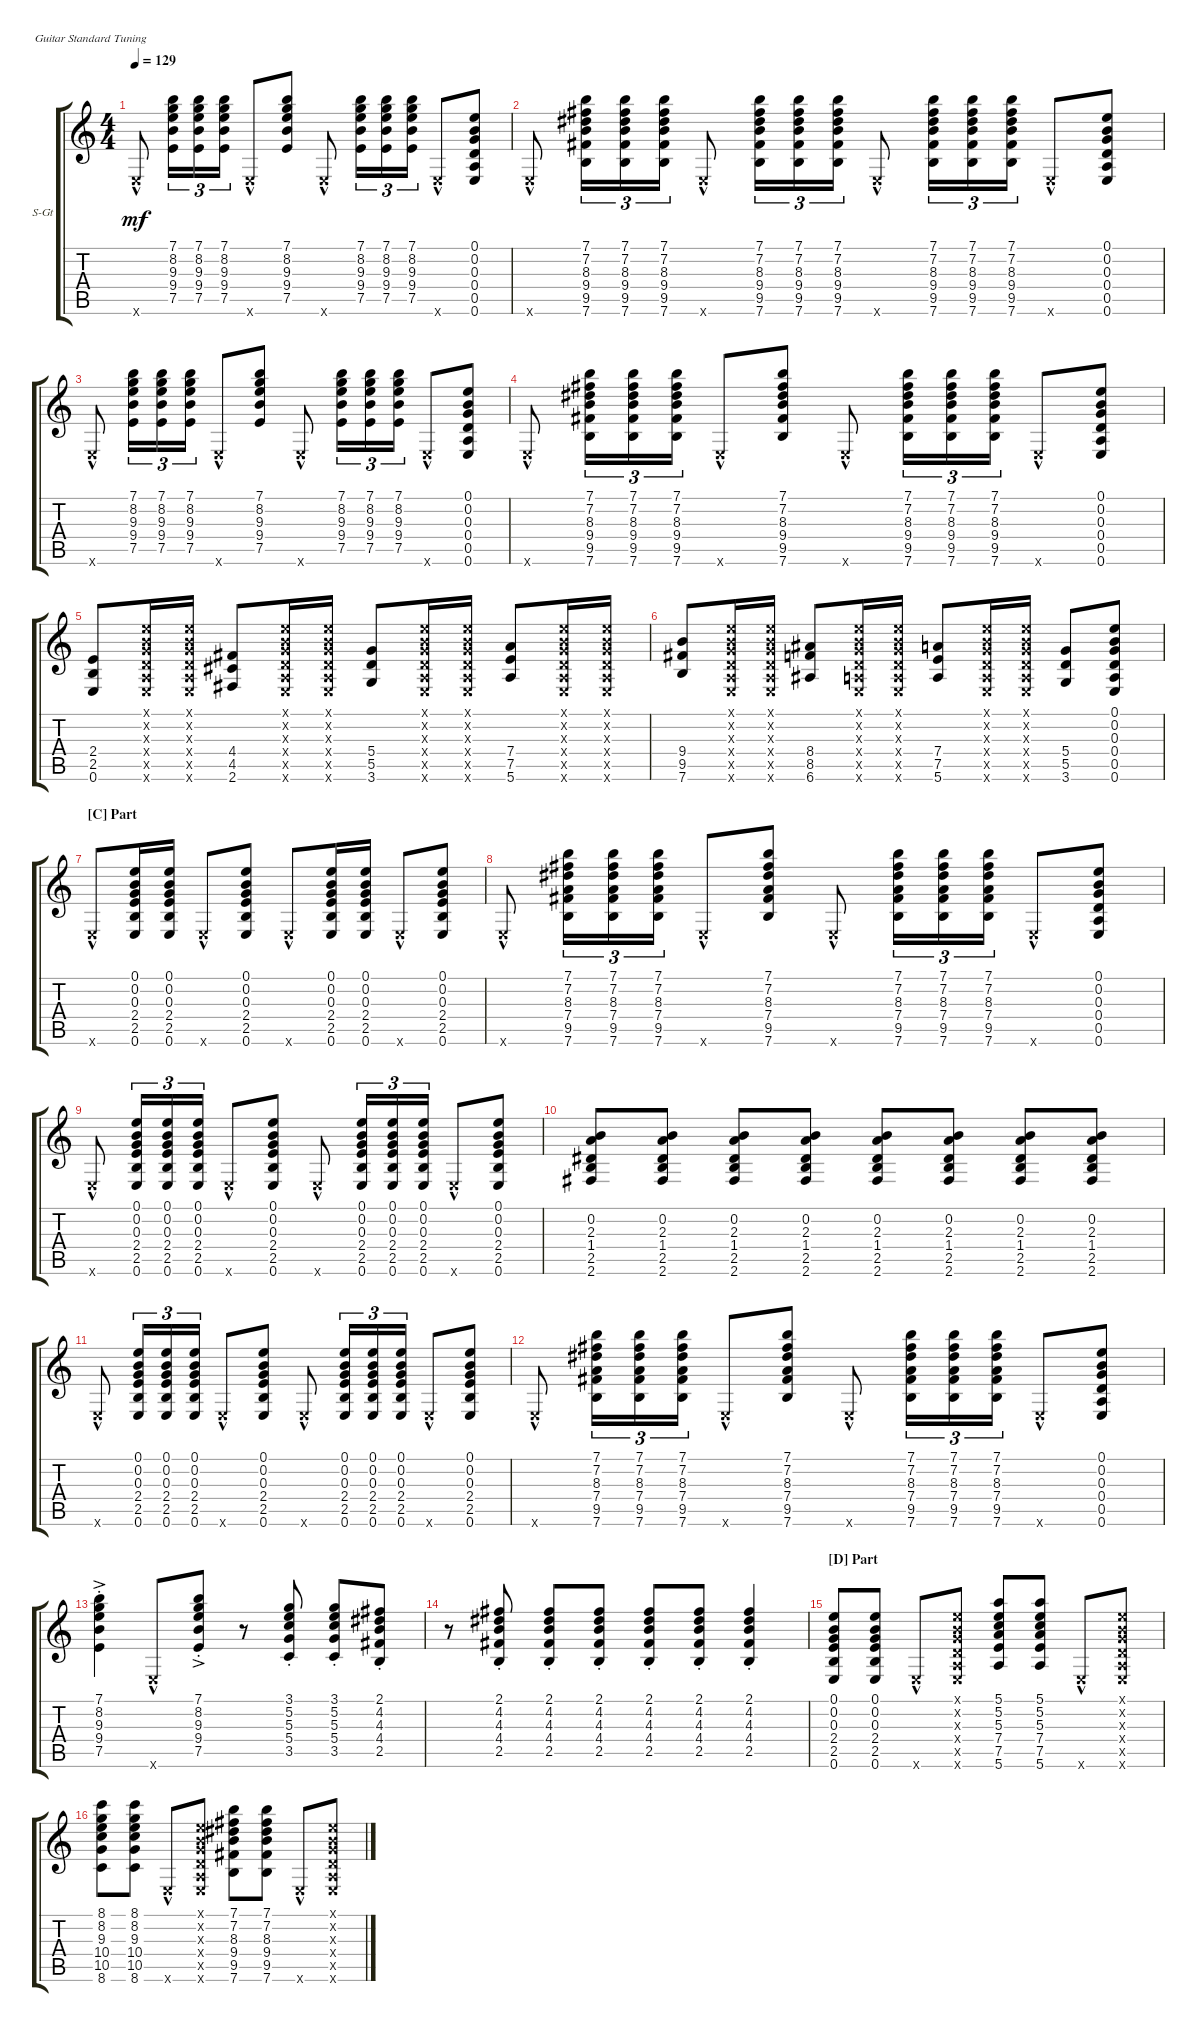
\defaultSystemsLayout 4
\bracketExtendMode groupsimilarinstruments
\firstSystemTrackNameOrientation horizontal
\otherSystemsTrackNameOrientation horizontal
\track ("Gabriela" "S-Gt") {mute instrument acousticguitarsteel}
\staff {score tabs}
\tuning (E4 B3 G3 D3 A2 E2)
\ts (4 4)
\tempo 129
\clef g2
\ks c
0.6{hac x}.8{dy mf} (7.5 9.4 9.3 8.2 7.1).16{tu (3 2)} (7.5 9.4 9.3 8.2 7.1).16{tu (3 2)} (7.5 9.4 9.3 8.2 7.1).16{tu (3 2)} 0.6{hac x}.8 (7.5 9.4 9.3 8.2 7.1).8 0.6{hac x}.8 (7.5 9.4 9.3 8.2 7.1).16{tu (3 2)} (7.5 9.4 9.3 8.2 7.1).16{tu (3 2)} (7.5 9.4 9.3 8.2 7.1).16{tu (3 2)} 0.6{hac x}.8 (0.1 0.2 0.3 0.4 0.5 0.6).8 |
0.6{hac x}.8 (9.5 9.4 8.3 7.2 7.1 7.6).16{tu (3 2)} (9.5 9.4 8.3 7.2 7.1 7.6).16{tu (3 2)} (9.5 9.4 8.3 7.2 7.1 7.6).16{tu (3 2)} 0.6{hac x}.8 (9.5 9.4 8.3 7.2 7.1 7.6).16{tu (3 2)} (9.5 9.4 8.3 7.2 7.1 7.6).16{tu (3 2)} (9.5 9.4 8.3 7.2 7.1 7.6).16{tu (3 2)} 0.6{hac x}.8 (9.5 9.4 8.3 7.2 7.1 7.6).16{tu (3 2)} (9.5 9.4 8.3 7.2 7.1 7.6).16{tu (3 2)} (9.5 9.4 8.3 7.2 7.1 7.6).16{tu (3 2)} 0.6{hac x}.8 (0.6 0.5 0.4 0.3 0.2 0.1).8 |
0.6{hac x}.8 (7.5 9.4 9.3 8.2 7.1).16{tu (3 2)} (7.5 9.4 9.3 8.2 7.1).16{tu (3 2)} (7.5 9.4 9.3 8.2 7.1).16{tu (3 2)} 0.6{hac x}.8 (7.5 9.4 9.3 8.2 7.1).8 0.6{hac x}.8 (7.5 9.4 9.3 8.2 7.1).16{tu (3 2)} (7.5 9.4 9.3 8.2 7.1).16{tu (3 2)} (7.5 9.4 9.3 8.2 7.1).16{tu (3 2)} 0.6{hac x}.8 (0.1 0.2 0.3 0.4 0.5 0.6).8 |
0.6{hac x}.8 (9.5 9.4 8.3 7.2 7.1 7.6).16{tu (3 2)} (9.5 9.4 8.3 7.2 7.1 7.6).16{tu (3 2)} (9.5 9.4 8.3 7.2 7.1 7.6).16{tu (3 2)} 0.6{hac x}.8 (9.5 9.4 8.3 7.2 7.1 7.6).8 0.6{hac x}.8 (9.5 9.4 8.3 7.2 7.1 7.6).16{tu (3 2)} (9.5 9.4 8.3 7.2 7.1 7.6).16{tu (3 2)} (9.5 9.4 8.3 7.2 7.1 7.6).16{tu (3 2)} 0.6{hac x}.8 (0.1 0.2 0.3 0.4 0.5 0.6).8 |
(0.6 2.5 2.4).8 (0.4{x} 0.5{x} 0.6{x} 0.1{x} 0.2{x} 0.3{x}).16 (0.4{x} 0.5{x} 0.6{x} 0.1{x} 0.2{x} 0.3{x}).16 (2.6 4.5 4.4).8 (0.4{x} 0.5{x} 0.6{x} 0.1{x} 0.2{x} 0.3{x}).16 (0.4{x} 0.5{x} 0.6{x} 0.1{x} 0.2{x} 0.3{x}).16 (3.6 5.5 5.4).8 (0.4{x} 0.5{x} 0.6{x} 0.1{x} 0.2{x} 0.3{x}).16 (0.4{x} 0.5{x} 0.6{x} 0.1{x} 0.2{x} 0.3{x}).16 (5.6 7.5 7.4).8 (0.4{x} 0.5{x} 0.6{x} 0.1{x} 0.2{x} 0.3{x}).16 (0.4{x} 0.5{x} 0.6{x} 0.1{x} 0.2{x} 0.3{x}).16 |
(7.6 9.5 9.4).8 (0.4{x} 0.5{x} 0.6{x} 0.1{x} 0.2{x} 0.3{x}).16 (0.4{x} 0.5{x} 0.6{x} 0.1{x} 0.2{x} 0.3{x}).16 (6.6 8.5 8.4).8 (0.4{x} 0.5{x} 0.6{x} 0.1{x} 0.2{x} 0.3{x}).16 (0.4{x} 0.5{x} 0.6{x} 0.1{x} 0.2{x} 0.3{x}).16 (5.6 7.5 7.4).8 (0.4{x} 0.5{x} 0.6{x} 0.1{x} 0.2{x} 0.3{x}).16 (0.4{x} 0.5{x} 0.6{x} 0.1{x} 0.2{x} 0.3{x}).16 (3.6 5.5 5.4).8 (0.4 0.5 0.6 0.1 0.2 0.3).8 |
\section ("C" "Part")
0.6{hac x}.8 (2.5 2.4 0.3 0.2 0.1 0.6).16 (2.5 2.4 0.3 0.2 0.1 0.6).16 0.6{hac x}.8 (2.5 2.4 0.3 0.2 0.1 0.6).8 0.6{hac x}.8 (2.5 2.4 0.3 0.2 0.1 0.6).16 (2.5 2.4 0.3 0.2 0.1 0.6).16 0.6{hac x}.8 (2.5 2.4 0.3 0.2 0.1 0.6).8 |
0.6{hac x}.8 (7.6 9.5 7.4 8.3 7.2 7.1).16{tu (3 2)} (7.6 9.5 7.4 8.3 7.2 7.1).16{tu (3 2)} (7.6 9.5 7.4 8.3 7.2 7.1).16{tu (3 2)} 0.6{hac x}.8 (7.6 9.5 7.4 8.3 7.2 7.1).8 0.6{hac x}.8 (7.6 9.5 7.4 8.3 7.2 7.1).16{tu (3 2)} (7.1 7.2 8.3 7.4 9.5 7.6).16{tu (3 2)} (7.6 9.5 7.4 8.3 7.2 7.1).16{tu (3 2)} 0.6{hac x}.8 (0.6 0.5 0.4 0.3 0.2 0.1).8 |
0.6{hac x}.8 (2.5 2.4 0.3 0.2 0.1 0.6).16{tu (3 2)} (2.5 2.4 0.3 0.2 0.1 0.6).16{tu (3 2)} (2.5 2.4 0.3 0.2 0.1 0.6).16{tu (3 2)} 0.6{hac x}.8 (2.5 2.4 0.3 0.2 0.1 0.6).8 0.6{hac x}.8 (2.5 2.4 0.3 0.2 0.1 0.6).16{tu (3 2)} (0.1 0.2 0.3 2.4 2.5 0.6).16{tu (3 2)} (2.5 2.4 0.3 0.2 0.1 0.6).16{tu (3 2)} 0.6{hac x}.8 (2.5 2.4 0.3 0.2 0.1 0.6).8 |
(2.6 2.5 1.4 2.3 0.2).8 (2.6 2.5 1.4 2.3 0.2).8 (2.6 2.5 1.4 2.3 0.2).8 (2.6 2.5 1.4 2.3 0.2).8 (2.6 2.5 1.4 2.3 0.2).8 (2.6 2.5 1.4 2.3 0.2).8 (2.6 2.5 1.4 2.3 0.2).8 (2.6 2.5 1.4 2.3 0.2).8 |
0.6{hac x}.8 (2.5 2.4 0.3 0.2 0.1 0.6).16{tu (3 2)} (2.5 2.4 0.3 0.2 0.1 0.6).16{tu (3 2)} (2.5 2.4 0.3 0.2 0.1 0.6).16{tu (3 2)} 0.6{hac x}.8 (2.5 2.4 0.3 0.2 0.1 0.6).8 0.6{hac x}.8 (2.5 2.4 0.3 0.2 0.1 0.6).16{tu (3 2)} (0.1 0.2 0.3 2.4 2.5 0.6).16{tu (3 2)} (2.5 2.4 0.3 0.2 0.1 0.6).16{tu (3 2)} 0.6{hac x}.8 (2.5 2.4 0.3 0.2 0.1 0.6).8 |
0.6{hac x}.8 (7.6 9.5 7.4 8.3 7.2 7.1).16{tu (3 2)} (7.6 9.5 7.4 8.3 7.2 7.1).16{tu (3 2)} (7.6 9.5 7.4 8.3 7.2 7.1).16{tu (3 2)} 0.6{hac x}.8 (7.6 9.5 7.4 8.3 7.2 7.1).8 0.6{hac x}.8 (7.6 9.5 7.4 8.3 7.2 7.1).16{tu (3 2)} (7.1 7.2 8.3 7.4 9.5 7.6).16{tu (3 2)} (7.6 9.5 7.4 8.3 7.2 7.1).16{tu (3 2)} 0.6{hac x}.8 (0.6 0.5 0.4 0.3 0.2 0.1).8 |
(7.5{ac st} 9.4{ac st} 9.3{ac st} 8.2{ac st} 7.1{ac st}).4 0.6{hac x}.8 (7.5{ac st} 9.4{ac st} 9.3{ac st} 8.2{ac st} 7.1{ac st}).8 r.8 (3.5{st} 5.2{st} 5.3{st} 5.4{st} 3.1{st}).8 (3.5{st} 5.2{st} 5.4{st} 5.3{st} 3.1{st}).8 (2.5{st} 4.4{st} 4.3{st} 4.2{st} 2.1{st}).8 |
r.8 (2.5{st} 4.4{st} 4.3{st} 4.2{st} 2.1{st}).8 (2.5{st} 4.4{st} 4.3{st} 4.2{st} 2.1{st}).8 (2.5{st} 4.4{st} 4.3{st} 4.2{st} 2.1{st}).8 (2.5{st} 4.4{st} 4.3{st} 4.2{st} 2.1{st}).8 (2.5{st} 4.4{st} 4.3{st} 4.2{st} 2.1{st}).8 (2.5{st} 4.4{st} 4.3{st} 4.2{st} 2.1{st}).4 |
\section ("D" "Part")
(0.6 2.5 2.4 0.3 0.2 0.1).8 (0.6 2.5 2.4 0.3 0.2 0.1).8 0.6{hac x}.8 (0.6{x} 0.5{x} 0.4{x} 0.3{x} 0.2{x} 0.1{x}).8 (5.1 5.2 5.3 7.4 7.5 5.6).8 (5.1 5.2 5.3 7.4 7.5 5.6).8 0.6{hac x}.8 (0.6{x} 0.5{x} 0.4{x} 0.3{x} 0.2{x} 0.1{x}).8 |
(8.6 10.5 10.4 9.3 8.2 8.1).8 (8.6 10.5 10.4 9.3 8.2 8.1).8 0.6{hac x}.8 (0.6{x} 0.5{x} 0.4{x} 0.3{x} 0.2{x} 0.1{x}).8 (7.6 9.5 9.4 8.3 7.2 7.1).8 (7.6 9.5 9.4 8.3 7.2 7.1).8 0.6{hac x}.8 (0.6{x} 0.5{x} 0.4{x} 0.3{x} 0.2{x} 0.1{x}).8
